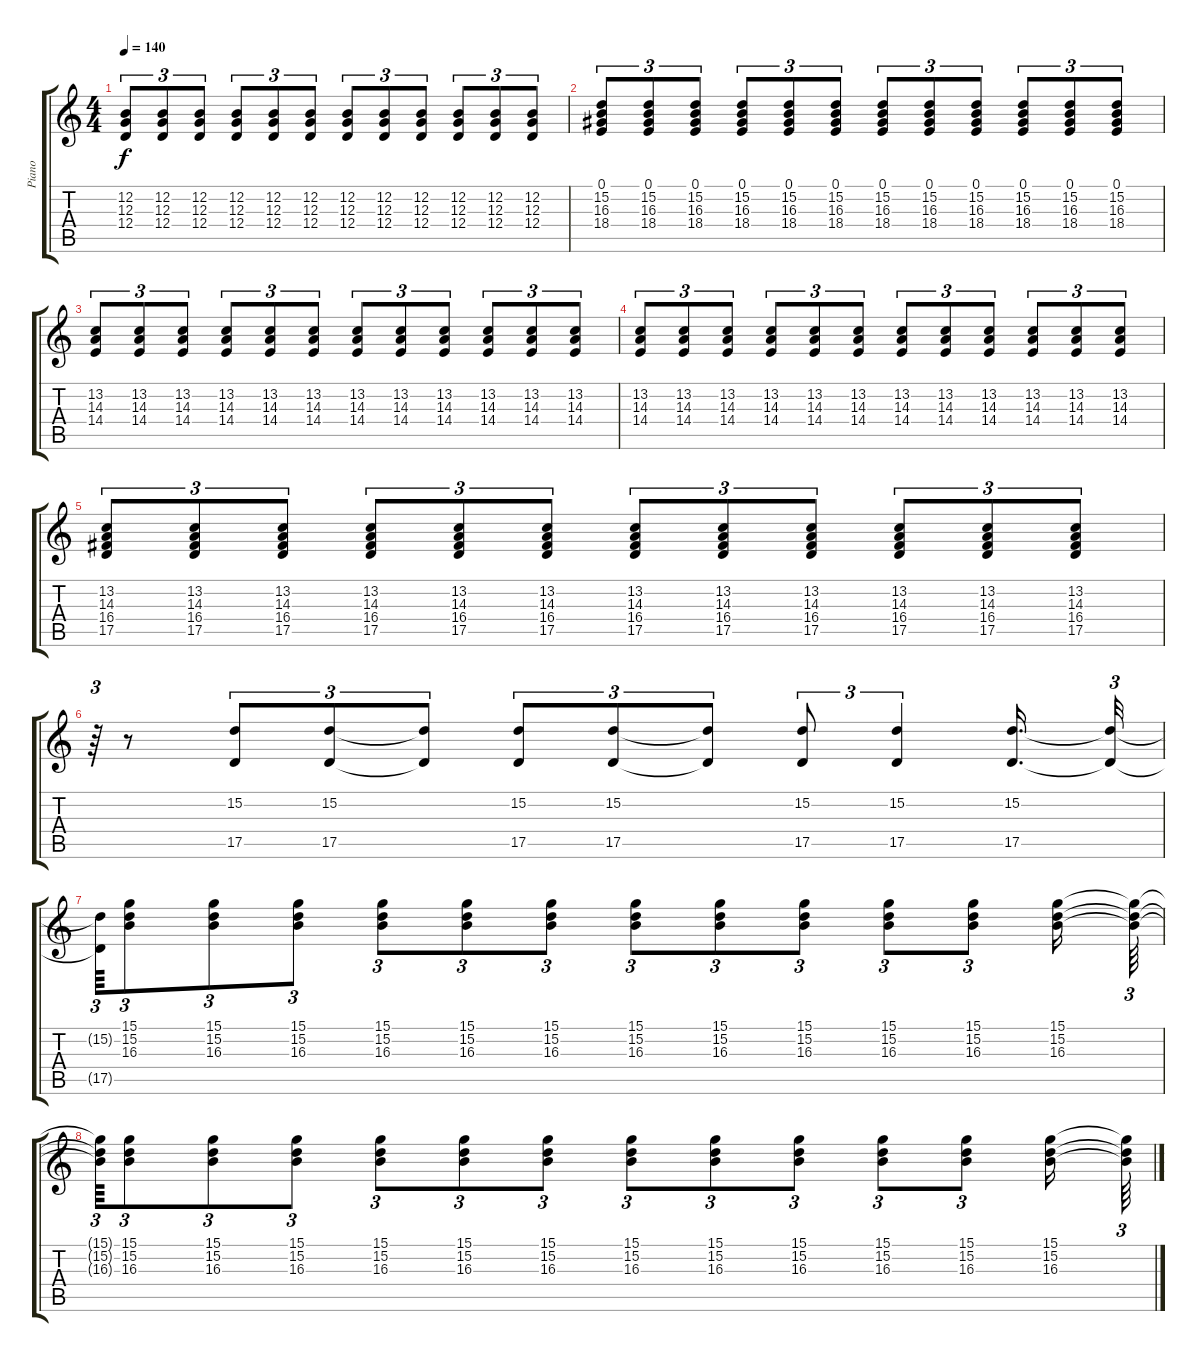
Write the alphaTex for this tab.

\track ("Piano" "Piano") {instrument brightacousticpiano}
\staff {score tabs}
\tuning (E4 B3 G3 D3 A2 E2) {hide}
\ts (4 4)
\tempo 140
\clef g2
\ks c
(12.2 12.3 12.4).8{tu (3 2) dy f} (12.2 12.3 12.4).8{tu (3 2)} (12.2 12.3 12.4).8{tu (3 2)} (12.2 12.3 12.4).8{tu (3 2)} (12.2 12.3 12.4).8{tu (3 2)} (12.2 12.3 12.4).8{tu (3 2)} (12.2 12.3 12.4).8{tu (3 2)} (12.2 12.3 12.4).8{tu (3 2)} (12.2 12.3 12.4).8{tu (3 2)} (12.2 12.3 12.4).8{tu (3 2)} (12.2 12.3 12.4).8{tu (3 2)} (12.2 12.3 12.4).8{tu (3 2)} |
(0.1 15.2 16.3 18.4).8{tu (3 2)} (0.1 15.2 16.3 18.4).8{tu (3 2)} (0.1 15.2 16.3 18.4).8{tu (3 2)} (0.1 15.2 16.3 18.4).8{tu (3 2)} (0.1 15.2 16.3 18.4).8{tu (3 2)} (0.1 15.2 16.3 18.4).8{tu (3 2)} (0.1 15.2 16.3 18.4).8{tu (3 2)} (0.1 15.2 16.3 18.4).8{tu (3 2)} (0.1 15.2 16.3 18.4).8{tu (3 2)} (0.1 15.2 16.3 18.4).8{tu (3 2)} (0.1 15.2 16.3 18.4).8{tu (3 2)} (0.1 15.2 16.3 18.4).8{tu (3 2)} |
(13.2 14.3 14.4).8{tu (3 2)} (13.2 14.3 14.4).8{tu (3 2)} (13.2 14.3 14.4).8{tu (3 2)} (13.2 14.3 14.4).8{tu (3 2)} (13.2 14.3 14.4).8{tu (3 2)} (13.2 14.3 14.4).8{tu (3 2)} (13.2 14.3 14.4).8{tu (3 2)} (13.2 14.3 14.4).8{tu (3 2)} (13.2 14.3 14.4).8{tu (3 2)} (13.2 14.3 14.4).8{tu (3 2)} (13.2 14.3 14.4).8{tu (3 2)} (13.2 14.3 14.4).8{tu (3 2)} |
(13.2 14.3 14.4).8{tu (3 2)} (13.2 14.3 14.4).8{tu (3 2)} (13.2 14.3 14.4).8{tu (3 2)} (13.2 14.3 14.4).8{tu (3 2)} (13.2 14.3 14.4).8{tu (3 2)} (13.2 14.3 14.4).8{tu (3 2)} (13.2 14.3 14.4).8{tu (3 2)} (13.2 14.3 14.4).8{tu (3 2)} (13.2 14.3 14.4).8{tu (3 2)} (13.2 14.3 14.4).8{tu (3 2)} (13.2 14.3 14.4).8{tu (3 2)} (13.2 14.3 14.4).8{tu (3 2)} |
(13.2 14.3 16.4 17.5).8{tu (3 2)} (13.2 14.3 16.4 17.5).8{tu (3 2)} (13.2 14.3 16.4 17.5).8{tu (3 2)} (13.2 14.3 16.4 17.5).8{tu (3 2)} (13.2 14.3 16.4 17.5).8{tu (3 2)} (13.2 14.3 16.4 17.5).8{tu (3 2)} (13.2 14.3 16.4 17.5).8{tu (3 2)} (13.2 14.3 16.4 17.5).8{tu (3 2)} (13.2 14.3 16.4 17.5).8{tu (3 2)} (13.2 14.3 16.4 17.5).8{tu (3 2)} (13.2 14.3 16.4 17.5).8{tu (3 2)} (13.2 14.3 16.4 17.5).8{tu (3 2)} |
r.64{tu (3 2)} r.8 (15.2 17.5).8{tu (3 2)} (15.2 17.5).8{tu (3 2)} (15.2{t} 17.5{t}).8{tu (3 2)} (15.2 17.5).8{tu (3 2)} (15.2 17.5).8{tu (3 2)} (15.2{t} 17.5{t}).8{tu (3 2)} (15.2 17.5).8{tu (3 2)} (15.2 17.5).4{tu (3 2)} (15.2 17.5).16{d} (15.2{t} 17.5{t}).32{tu (3 2)} |
(15.2{t} 17.5{t}).64{tu (3 2)} (15.1 15.2 16.3).8{tu (3 2)} (15.1 15.2 16.3).8{tu (3 2)} (15.1 15.2 16.3).8{tu (3 2)} (15.1 15.2 16.3).8{tu (3 2)} (15.1 15.2 16.3).8{tu (3 2)} (15.1 15.2 16.3).8{tu (3 2)} (15.1 15.2 16.3).8{tu (3 2)} (15.1 15.2 16.3).8{tu (3 2)} (15.1 15.2 16.3).8{tu (3 2)} (15.1 15.2 16.3).8{tu (3 2)} (15.1 15.2 16.3).8{tu (3 2)} (15.1 15.2 16.3).16 (15.1{t} 15.2{t} 16.3{t}).64{tu (3 2)} |
(15.1{t} 15.2{t} 16.3{t}).64{tu (3 2)} (15.1 15.2 16.3).8{tu (3 2)} (15.1 15.2 16.3).8{tu (3 2)} (15.1 15.2 16.3).8{tu (3 2)} (15.1 15.2 16.3).8{tu (3 2)} (15.1 15.2 16.3).8{tu (3 2)} (15.1 15.2 16.3).8{tu (3 2)} (15.1 15.2 16.3).8{tu (3 2)} (15.1 15.2 16.3).8{tu (3 2)} (15.1 15.2 16.3).8{tu (3 2)} (15.1 15.2 16.3).8{tu (3 2)} (15.1 15.2 16.3).8{tu (3 2)} (15.1 15.2 16.3).16 (15.1{t} 15.2{t} 16.3{t}).64{tu (3 2)}
